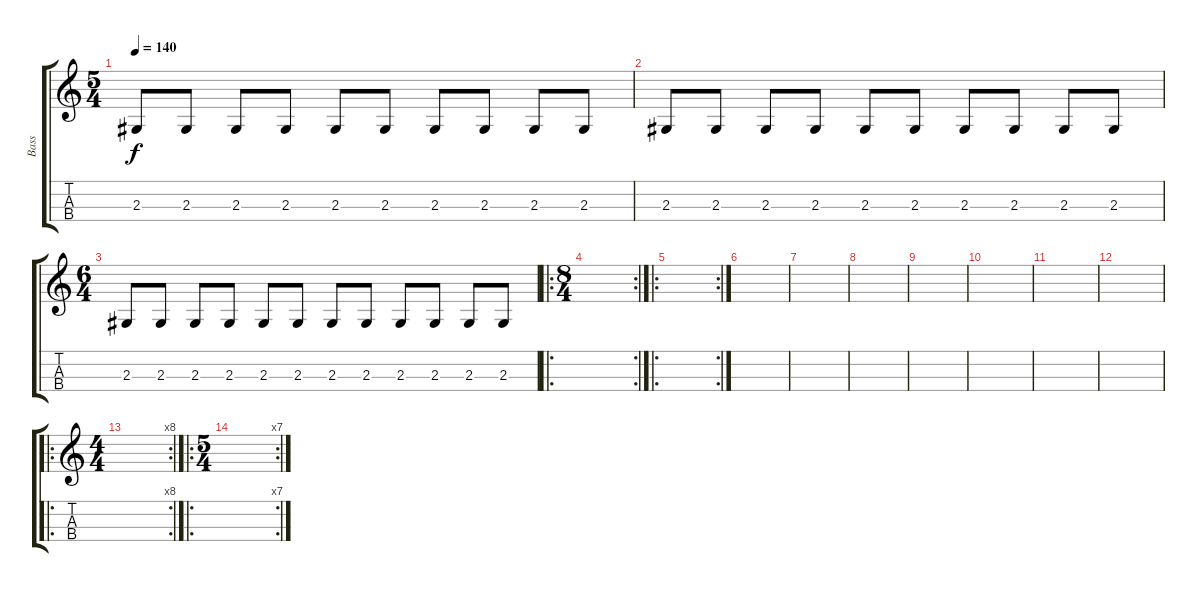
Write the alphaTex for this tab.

\track ("Bass" "Bass") {instrument electricbassfinger}
\staff {score tabs}
\tuning (E3 B2 Gb2 B1) {hide}
\ts (5 4)
\tempo 140
\clef g2
\ks c
2.3.8{dy f} 2.3.8 2.3.8 2.3.8 2.3.8 2.3.8 2.3.8 2.3.8 2.3.8 2.3.8 |
2.3.8 2.3.8 2.3.8 2.3.8 2.3.8 2.3.8 2.3.8 2.3.8 2.3.8 2.3.8 |
\ts (6 4)
2.3.8 2.3.8 2.3.8 2.3.8 2.3.8 2.3.8 2.3.8 2.3.8 2.3.8 2.3.8 2.3.8 2.3.8 |
\ro
\rc 2
\ts (8 4)
|
\ro
\rc 2
|
|
|
|
|
|
|
|
\ro
\rc 8
\ts (4 4)
|
\ro
\rc 7
\ts (5 4)
